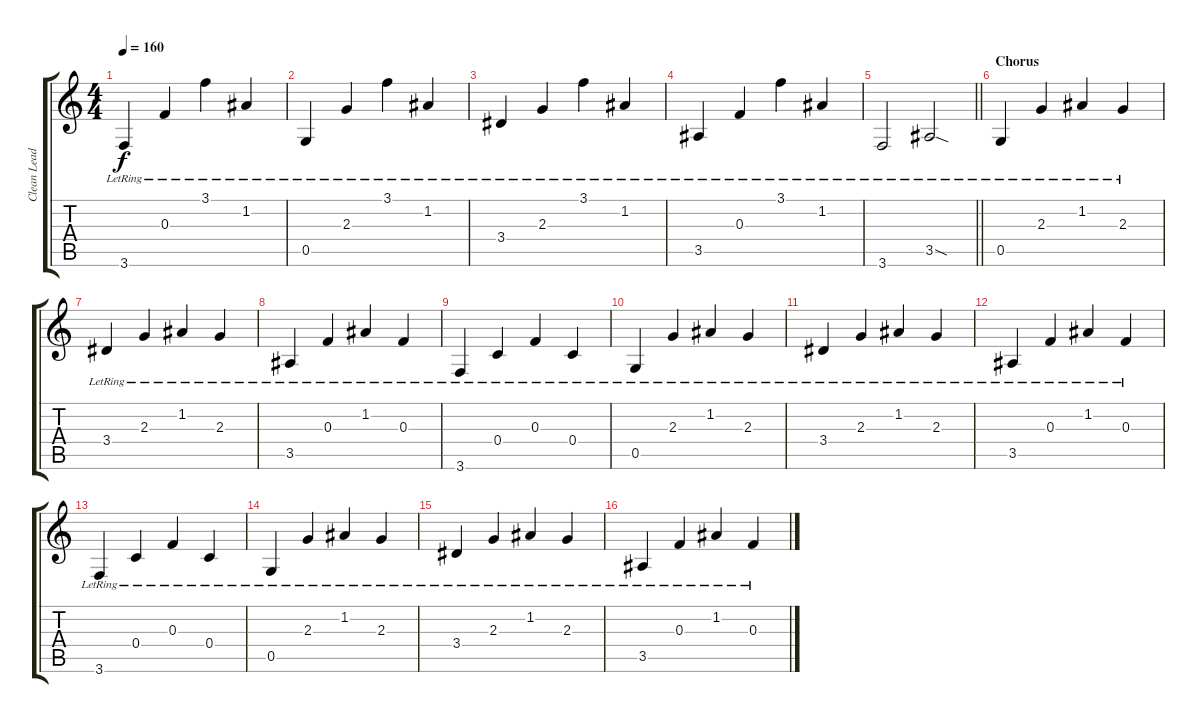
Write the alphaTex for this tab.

\track ("Clean Lead" "Clean Lead") {instrument electricguitarclean}
\staff {score tabs}
\tuning (D4 A3 F3 C3 G2 D2) {hide}
\ts (4 4)
\tempo 160
\clef g2
\ks c
3.6{lr}.4{dy f} 0.3{lr}.4 3.1{lr}.4 1.2{lr}.4 |
0.5{lr}.4 2.3{lr}.4 3.1{lr}.4 1.2{lr}.4 |
3.4{lr}.4 2.3{lr}.4 3.1{lr}.4 1.2{lr}.4 |
3.5{lr}.4 0.3{lr}.4 3.1{lr}.4 1.2{lr}.4 |
\barLineRight lightlight
3.6{lr}.2 3.5{sod lr}.2 |
\section ("" "Chorus")
0.5{lr}.4 2.3{lr}.4 1.2{lr}.4 2.3{lr}.4 |
3.4{lr}.4 2.3{lr}.4 1.2{lr}.4 2.3{lr}.4 |
3.5{lr}.4 0.3{lr}.4 1.2{lr}.4 0.3{lr}.4 |
3.6{lr}.4 0.4{lr}.4 0.3{lr}.4 0.4{lr}.4 |
0.5{lr}.4 2.3{lr}.4 1.2{lr}.4 2.3{lr}.4 |
3.4{lr}.4 2.3{lr}.4 1.2{lr}.4 2.3{lr}.4 |
3.5{lr}.4 0.3{lr}.4 1.2{lr}.4 0.3{lr}.4 |
3.6{lr}.4 0.4{lr}.4 0.3{lr}.4 0.4{lr}.4 |
0.5{lr}.4 2.3{lr}.4 1.2{lr}.4 2.3{lr}.4 |
3.4{lr}.4 2.3{lr}.4 1.2{lr}.4 2.3{lr}.4 |
3.5{lr}.4 0.3{lr}.4 1.2{lr}.4 0.3{lr}.4
